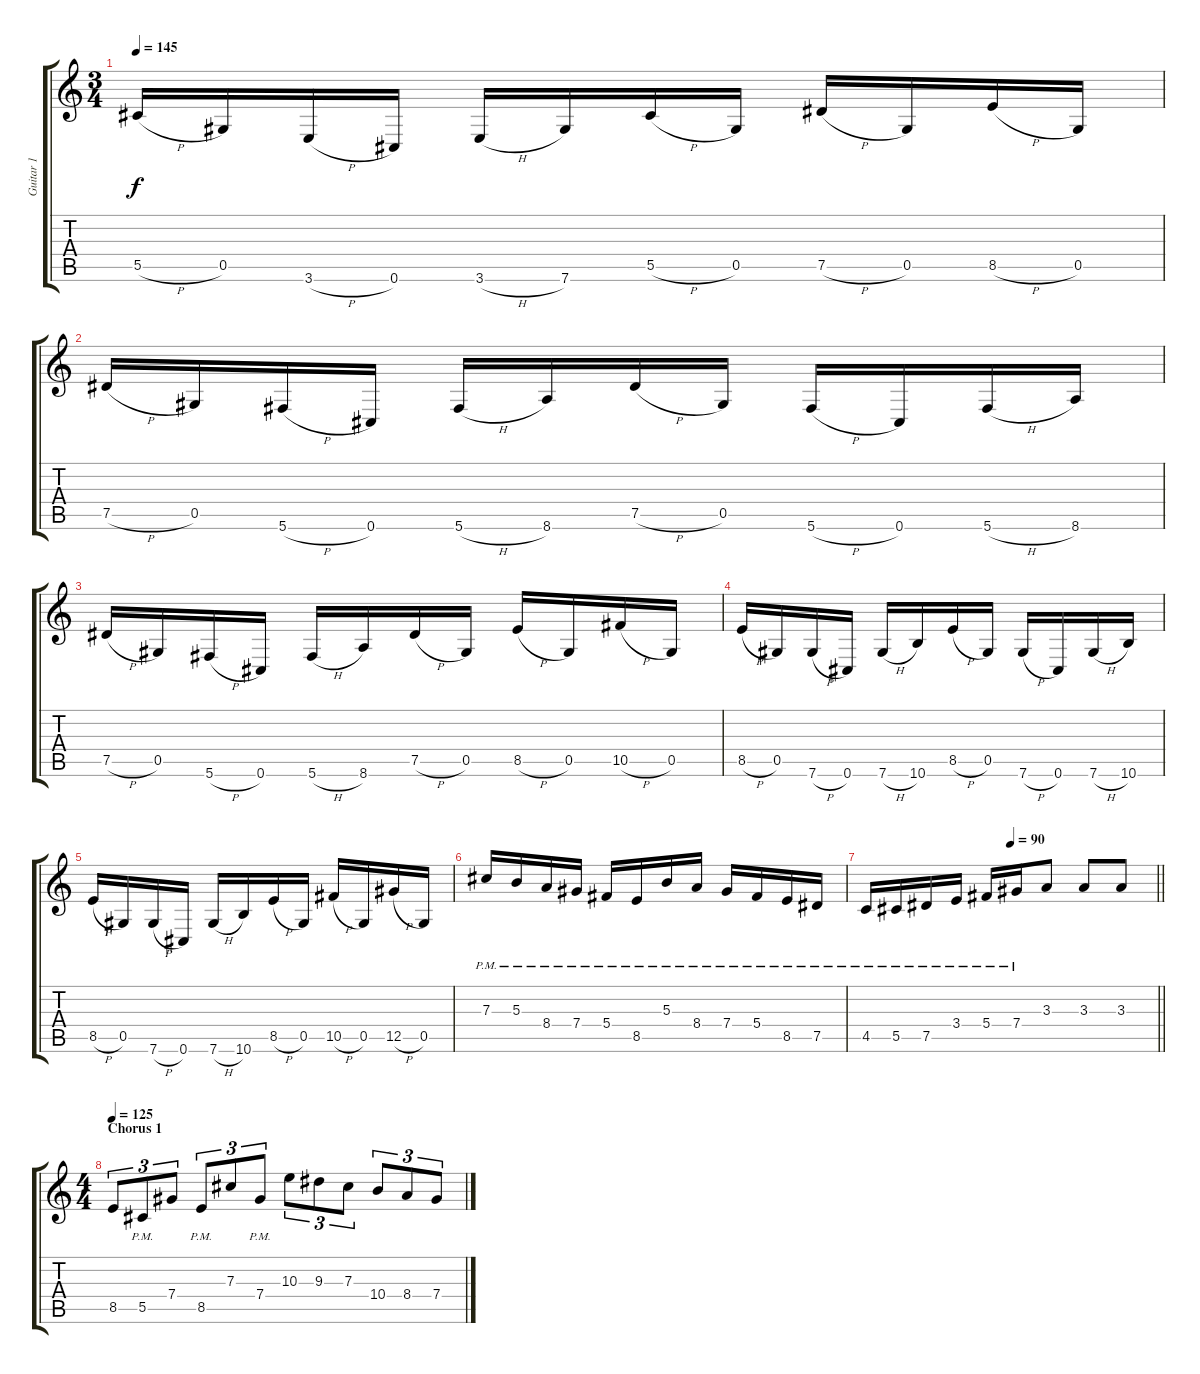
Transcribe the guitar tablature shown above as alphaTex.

\track ("Guitar 1" "Guitar 1") {instrument distortionguitar}
\staff {score tabs}
\tuning (Eb4 Bb3 Gb3 Db3 Ab2 Db2) {hide}
\ts (3 4)
\tempo 145
\clef g2
\ks c
5.5{h}.16{dy f} 0.5.16 3.6{h}.16 0.6.16 3.6{h}.16 7.6.16 5.5{h}.16 0.5.16 7.5{h}.16 0.5.16 8.5{h}.16 0.5.16 |
7.5{h}.16 0.5.16 5.6{h}.16 0.6.16 5.6{h}.16 8.6.16 7.5{h}.16 0.5.16 5.6{h}.16 0.6.16 5.6{h}.16 8.6.16 |
7.5{h}.16 0.5.16 5.6{h}.16 0.6.16 5.6{h}.16 8.6.16 7.5{h}.16 0.5.16 8.5{h}.16 0.5.16 10.5{h}.16 0.5.16 |
8.5{h}.16 0.5.16 7.6{h}.16 0.6.16 7.6{h}.16 10.6.16 8.5{h}.16 0.5.16 7.6{h}.16 0.6.16 7.6{h}.16 10.6.16 |
8.5{h}.16 0.5.16 7.6{h}.16 0.6.16 7.6{h}.16 10.6.16 8.5{h}.16 0.5.16 10.5{h}.16 0.5.16 12.5{h}.16 0.5.16 |
7.3{pm}.16 5.3{pm}.16 8.4{pm}.16 7.4{pm}.16 5.4{pm}.16 8.5{pm}.16 5.3{pm}.16 8.4{pm}.16 7.4{pm}.16 5.4{pm}.16 8.5{pm}.16 7.5{pm}.16 |
\tempo (90 0.5)
\barLineRight lightlight
4.5{pm}.16 5.5{pm}.16 7.5{pm}.16 3.4{pm}.16 5.4{pm}.16 7.4{pm}.16 3.3.8 3.3.8 3.3.8 |
\ts (4 4)
\section ("" "Chorus 1")
\tempo 125
8.5.8{tu (3 2)} 5.5{pm}.8{tu (3 2)} 7.4.8{tu (3 2)} 8.5{pm}.8{tu (3 2)} 7.3.8{tu (3 2)} 7.4{pm}.8{tu (3 2)} 10.3.8{tu (3 2)} 9.3.8{tu (3 2)} 7.3.8{tu (3 2)} 10.4.8{tu (3 2)} 8.4.8{tu (3 2)} 7.4.8{tu (3 2)}
